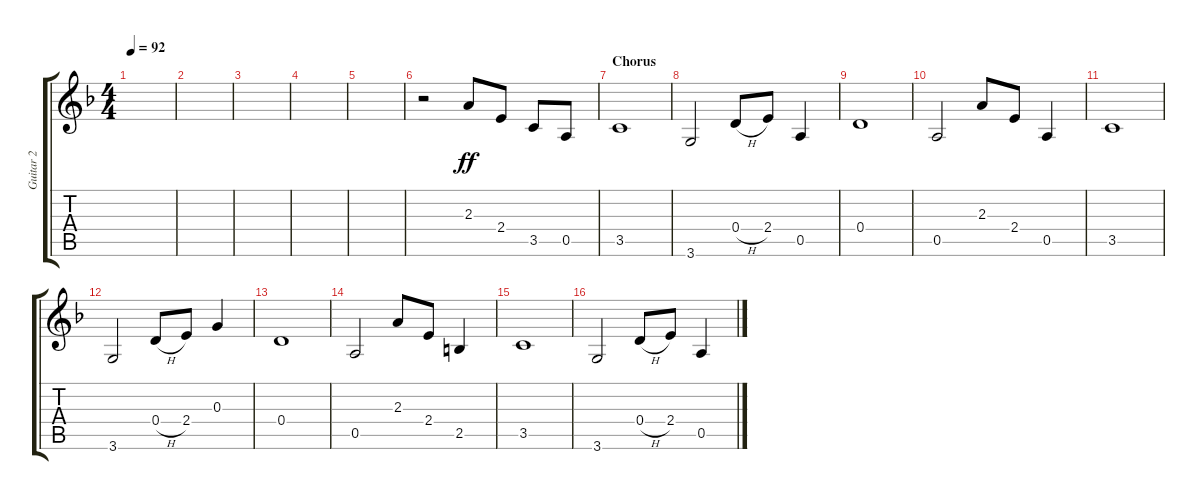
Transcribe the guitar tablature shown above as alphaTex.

\track ("Guitar 2" "Guitar 2") {instrument distortionguitar}
\staff {score tabs}
\tuning (E4 B3 G3 D3 A2 E2) {hide}
\ts (4 4)
\tempo 92
\clef g2
\ks f
|
|
|
|
|
r.2 2.3.8{dy ff} 2.4.8 3.5.8 0.5.8 |
\section ("" "Chorus")
3.5.1 |
3.6.2 0.4{h}.8 2.4.8 0.5.4 |
0.4.1 |
0.5.2 2.3.8 2.4.8 0.5.4 |
3.5.1 |
3.6.2 0.4{h}.8 2.4.8 0.3.4 |
0.4.1 |
0.5.2 2.3.8 2.4.8 2.5.4 |
3.5.1 |
3.6.2 0.4{h}.8 2.4.8 0.5.4
